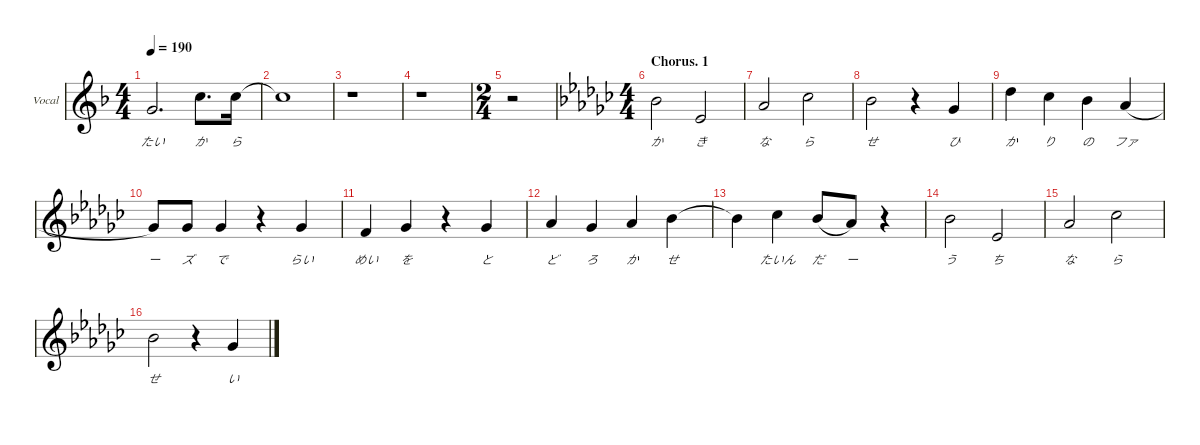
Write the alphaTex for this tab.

\defaultSystemsLayout 4
\hideDynamics
\bracketExtendMode nobrackets
\firstSystemTrackNameOrientation horizontal
\track ("Vocal" "Vocal") {defaultSystemsLayout 4 mute instrument lead7fifths}
\staff {score}
\tuning (E4 B3 G3 D3 A2 E2)
\ts (4 4)
\tempo 190
\clef g2
\scale
0.522763
\ks f
3.1{acc forcenatural}.2{d lyrics (0 "たい") lyrics (1 "") lyrics (2 "") lyrics (3 "") lyrics (4 "") dy f} 8.1{acc forcenatural}.8{d lyrics (0 "か") lyrics (1 "") lyrics (2 "") lyrics (3 "") lyrics (4 "")} 8.1{acc forcenatural}.16{lyrics (0 "ら") lyrics (1 "") lyrics (2 "") lyrics (3 "") lyrics (4 "")} |
\scale
0.477237 8.1{t acc forcenatural}.1 |
\scale
0.355016 r.1 |
\scale
0.313042 r.1 |
\ts (2 4)
\beaming (8 2 2)
\scale
0.331942 r.2 |
\ts (4 4)
\beaming (8 4 4)
\section ("" "Chorus. 1")
\scale
0.314737
\ks gb
6.1{acc b}.2{lyrics (0 "か") lyrics (1 "") lyrics (2 "") lyrics (3 "") lyrics (4 "")} 4.2{acc b}.2{lyrics (0 "き") lyrics (1 "") lyrics (2 "") lyrics (3 "") lyrics (4 "")} |
\scale
0.228421 4.1{acc b}.2{lyrics (0 "な") lyrics (1 "") lyrics (2 "") lyrics (3 "") lyrics (4 "")} 7.1{acc b}.2{lyrics (0 "ら") lyrics (1 "") lyrics (2 "") lyrics (3 "") lyrics (4 "")} |
\scale
0.228421 6.1{acc b}.2{lyrics (0 "せ") lyrics (1 "") lyrics (2 "") lyrics (3 "") lyrics (4 "")} r.4 2.1{acc b}.4{lyrics (0 "ひ") lyrics (1 "") lyrics (2 "") lyrics (3 "") lyrics (4 "")} |
\scale
0.228421 9.1{acc b}.4{lyrics (0 "か") lyrics (1 "") lyrics (2 "") lyrics (3 "") lyrics (4 "")} 7.1{acc b}.4{lyrics (0 "り") lyrics (1 "") lyrics (2 "") lyrics (3 "") lyrics (4 "")} 6.1{acc b}.4{lyrics (0 "の") lyrics (1 "") lyrics (2 "") lyrics (3 "") lyrics (4 "")} 4.1{acc b}.4{lyrics (0 "ファ") lyrics (1 "") lyrics (2 "") lyrics (3 "") lyrics (4 "") legatoorigin} |
\scale
0.314737 2.1{acc b}.8{lyrics (0 "ー") lyrics (1 "") lyrics (2 "") lyrics (3 "") lyrics (4 "")} 2.1{acc b}.8{lyrics (0 "ズ") lyrics (1 "") lyrics (2 "") lyrics (3 "") lyrics (4 "")} 2.1{acc b}.4{lyrics (0 "で") lyrics (1 "") lyrics (2 "") lyrics (3 "") lyrics (4 "")} r.4 2.1{acc b}.4{lyrics (0 "らい") lyrics (1 "") lyrics (2 "") lyrics (3 "") lyrics (4 "")} |
\scale
0.228421 1.1{acc forcenatural}.4{lyrics (0 "めい") lyrics (1 "") lyrics (2 "") lyrics (3 "") lyrics (4 "")} 2.1{acc b}.4{lyrics (0 "を") lyrics (1 "") lyrics (2 "") lyrics (3 "") lyrics (4 "")} r.4 2.1{acc b}.4{lyrics (0 "と") lyrics (1 "") lyrics (2 "") lyrics (3 "") lyrics (4 "")} |
\scale
0.228421 4.1{acc b}.4{lyrics (0 "ど") lyrics (1 "") lyrics (2 "") lyrics (3 "") lyrics (4 "")} 2.1{acc b}.4{lyrics (0 "ろ") lyrics (1 "") lyrics (2 "") lyrics (3 "") lyrics (4 "")} 4.1{acc b}.4{lyrics (0 "か") lyrics (1 "") lyrics (2 "") lyrics (3 "") lyrics (4 "")} 6.1{acc b}.4{lyrics (0 "せ") lyrics (1 "") lyrics (2 "") lyrics (3 "") lyrics (4 "")} |
\scale
0.228421 6.1{t acc b}.4 7.1{acc b}.4{lyrics (0 "たいん") lyrics (1 "") lyrics (2 "") lyrics (3 "") lyrics (4 "")} 6.1{acc b}.8{lyrics (0 "だ") lyrics (1 "") lyrics (2 "") lyrics (3 "") lyrics (4 "") legatoorigin} 4.1{acc b}.8{lyrics (0 "ー") lyrics (1 "") lyrics (2 "") lyrics (3 "") lyrics (4 "")} r.4 |
\scale
0.314737 6.1{acc b}.2{lyrics (0 "う") lyrics (1 "") lyrics (2 "") lyrics (3 "") lyrics (4 "")} 4.2{acc b}.2{lyrics (0 "ち") lyrics (1 "") lyrics (2 "") lyrics (3 "") lyrics (4 "")} |
\scale
0.228421 4.1{acc b}.2{lyrics (0 "な") lyrics (1 "") lyrics (2 "") lyrics (3 "") lyrics (4 "")} 7.1{acc b}.2{lyrics (0 "ら") lyrics (1 "") lyrics (2 "") lyrics (3 "") lyrics (4 "")} |
\scale
0.228421 6.1{acc b}.2{lyrics (0 "せ") lyrics (1 "") lyrics (2 "") lyrics (3 "") lyrics (4 "")} r.4 2.1{acc b}.4{lyrics (0 "い") lyrics (1 "") lyrics (2 "") lyrics (3 "") lyrics (4 "")}
